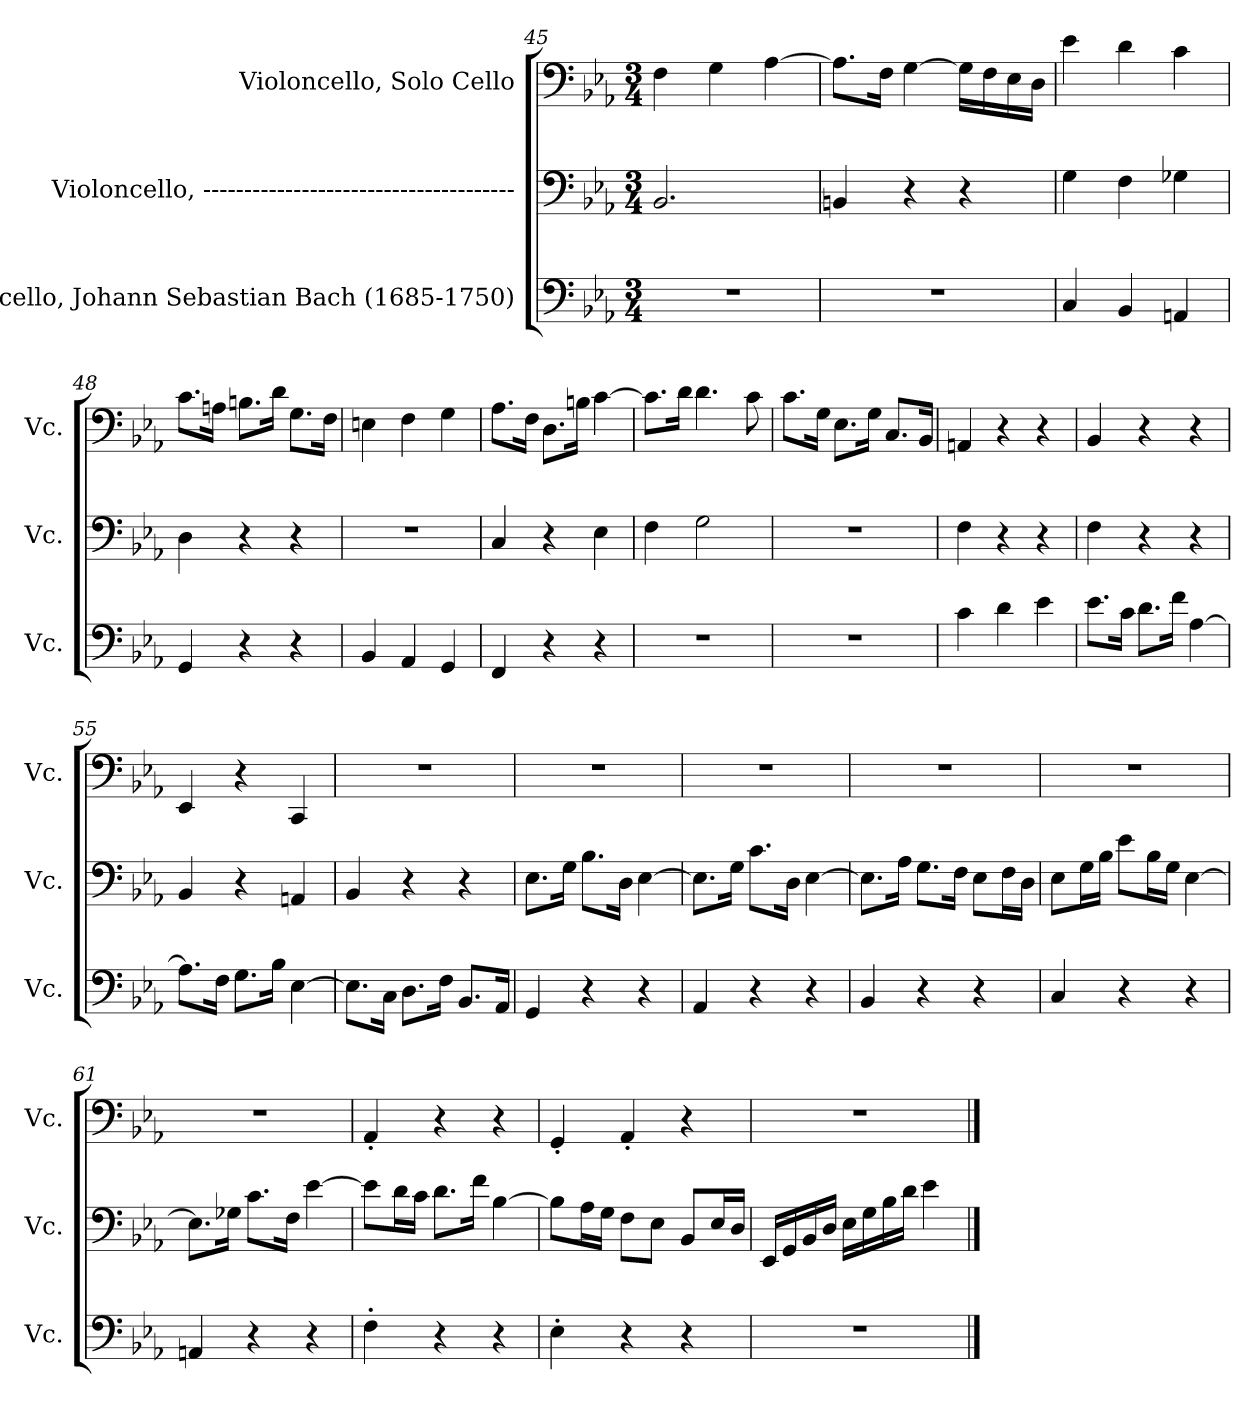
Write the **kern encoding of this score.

**kern	**kern	**kern
*part3	*part2	*part1
*staff3	*staff2	*staff1
*I"Violoncello, Johann Sebastian Bach  (1685-1750)	*I"Violoncello, --------------------------------------	*I"Violoncello, Solo Cello
*I'Vc.	*I'Vc.	*I'Vc.
*clefF4	*clefF4	*clefF4
*k[b-e-a-]	*k[b-e-a-]	*k[b-e-a-]
*M3/4	*M3/4	*M3/4
=45	=45	=45
2.r	2.BB-/	4F\
.	.	4G\
.	.	[4A-\
=46	=46	=46
2.r	4BBn/	8.A-\L]
.	.	16F\Jk
.	4r	[4G\
.	4r	16G\LL]
.	.	16F\
.	.	16E-\
.	.	16D\JJ
=47	=47	=47
4C/	4G\	4e-\
4BB-/	4F\	4d\
4AAn/	4G-X\	4c\
=48	=48	=48
4GG/	4D\	8.c\L
.	.	16An\Jk
4r	4r	8.Bn\L
.	.	16d\Jk
4r	4r	8.G\L
.	.	16F\Jk
=49	=49	=49
4BB-/	2.r	4En\
4AA-/	.	4F\
4GG/	.	4G\
!!LO:LB:g=z
=50	=50	=50
4FF/	4C/	8.A-\L
.	.	16F\Jk
4r	4r	8.D\L
.	.	16Bn\Jk
4r	4E-\	[4c\
=51	=51	=51
2.r	4F\	8.c\L]
.	.	16d\Jk
.	2G\	4.d\
.	.	8c\
=52	=52	=52
2.r	2.r	8.c\L
.	.	16G\Jk
.	.	8.E-\L
.	.	16G\Jk
.	.	8.C/L
.	.	16BB-/Jk
=53	=53	=53
4c\	4F\	4AAn/
4d\	4r	4r
4e-\	4r	4r
=54	=54	=54
8.e-\L	4F\	4BB-/
16c\Jk	.	.
8.d\L	4r	4r
16f\Jk	.	.
[4A-\	4r	4r
=55	=55	=55
8.A-\L]	4BB-/	4EE-/
16F\Jk	.	.
8.G\L	4r	4r
16B-\Jk	.	.
[4E-\	4AAn/	4CC/
!!LO:LB:g=z
=56	=56	=56
8.E-\L]	4BB-/	2.r
16C\Jk	.	.
8.D\L	4r	.
16F\Jk	.	.
8.BB-/L	4r	.
16AA-/Jk	.	.
=57	=57	=57
4GG/	8.E-\L	2.r
.	16G\Jk	.
4r	8.B-\L	.
.	16D\Jk	.
4r	[4E-\	.
=58	=58	=58
4AA-/	8.E-\L]	2.r
.	16G\Jk	.
4r	8.c\L	.
.	16D\Jk	.
4r	[4E-\	.
=59	=59	=59
4BB-/	8.E-\L]	2.r
.	16A-\Jk	.
4r	8.G\L	.
.	16F\Jk	.
4r	8E-\L	.
.	16F\L	.
.	16D\JJ	.
=60	=60	=60
4C/	8E-\L	2.r
.	16G\L	.
.	16B-\JJ	.
4r	8e-\L	.
.	16B-\L	.
.	16G\JJ	.
4r	[4E-\	.
!!LO:LB:g=z
=61	=61	=61
4AAn/	8.E-\L]	2.r
.	16G-X\Jk	.
4r	8.c\L	.
.	16F\Jk	.
4r	[4e-\	.
=62	=62	=62
4F'\	8e-\L]	4AA-'/
.	16d\L	.
.	16c\JJ	.
4r	8.d\L	4r
.	16f\Jk	.
4r	[4B-\	4r
=63	=63	=63
4E-'\	8B-\L]	4GG'/
.	16A-\L	.
.	16G\JJ	.
4r	8F\L	4AA-'/
.	8E-\J	.
4r	8BB-/L	4r
.	16E-/L	.
.	16D/JJ	.
=64	=64	=64
2.r	16EE-/LL	2.r
.	16GG/	.
.	16BB-/	.
.	16D/JJ	.
.	16E-\LL	.
.	16G\	.
.	16B-\	.
.	16d\JJ	.
.	4e-\	.
==	==	==
*-	*-	*-
